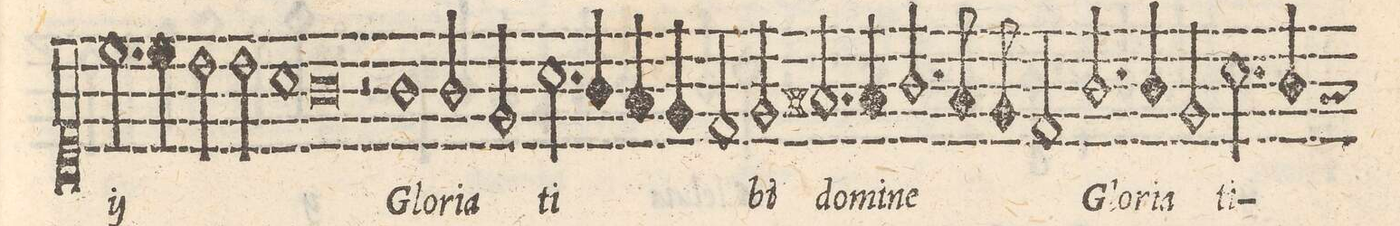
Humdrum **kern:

**kern	**text
*I"CANTO	*
*clefC1	*
*k[]	*
*met(C|)	*
*M2/2	*
=96-	=96-
1r	.
=97-	=97-
*	*ij
2.cc\	ve-
4cc\	-ni-
=98-	=98-
2b\	-ent
2b\	di-
=99-	=99-
1a	-cen-
=100-	=100-
0g	-tes
*	*Xij
=101-	=101-
=102-	=102-
2r	.
1g\	Glo-
=103-	=103-
2g/	-ri-
=104-	=104-
2e/	-a
2.a\	ti-
=105-	=105-
4g/	.
4f/	.
4e/	.
=106-	=106-
2d/	.
2e/	-bi
=107-	=107-
2.f#X/	do-
4f#/	-mi-
=108-	=108-
2.g/	-ne
8fny/	.
8e/	.
=109-	=109-
2d/	.
2.g/	Glo-
=110-	=110-
4g/	-ri-
2e/	-a
=111-	=111-
2.a\	ti-
*custos:f	*
4g/	.
*-	*-
